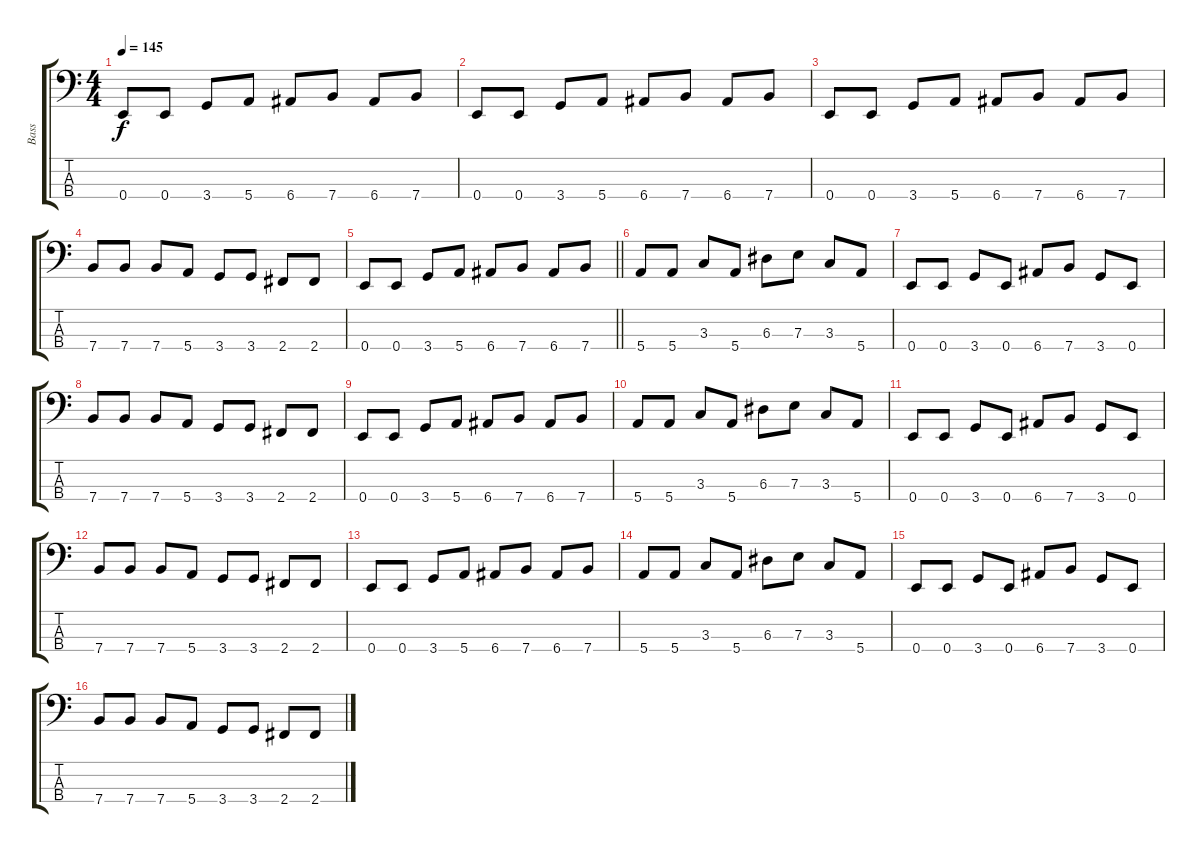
\track ("Bass" "Bass") {instrument electricbasspick}
\staff {score tabs}
\tuning (G2 D2 A1 E1) {hide}
\ts (4 4)
\tempo 145
\clef f4
\ks c
0.4.8{dy f} 0.4.8 3.4.8 5.4.8 6.4.8 7.4.8 6.4.8 7.4.8 |
0.4.8 0.4.8 3.4.8 5.4.8 6.4.8 7.4.8 6.4.8 7.4.8 |
0.4.8 0.4.8 3.4.8 5.4.8 6.4.8 7.4.8 6.4.8 7.4.8 |
7.4.8 7.4.8 7.4.8 5.4.8 3.4.8 3.4.8 2.4.8 2.4.8 |
\barLineRight lightlight
0.4.8 0.4.8 3.4.8 5.4.8 6.4.8 7.4.8 6.4.8 7.4.8 |
5.4.8 5.4.8 3.3.8 5.4.8 6.3.8 7.3.8 3.3.8 5.4.8 |
0.4.8 0.4.8 3.4.8 0.4.8 6.4.8 7.4.8 3.4.8 0.4.8 |
7.4.8 7.4.8 7.4.8 5.4.8 3.4.8 3.4.8 2.4.8 2.4.8 |
0.4.8 0.4.8 3.4.8 5.4.8 6.4.8 7.4.8 6.4.8 7.4.8 |
5.4.8 5.4.8 3.3.8 5.4.8 6.3.8 7.3.8 3.3.8 5.4.8 |
0.4.8 0.4.8 3.4.8 0.4.8 6.4.8 7.4.8 3.4.8 0.4.8 |
7.4.8 7.4.8 7.4.8 5.4.8 3.4.8 3.4.8 2.4.8 2.4.8 |
0.4.8 0.4.8 3.4.8 5.4.8 6.4.8 7.4.8 6.4.8 7.4.8 |
5.4.8{volume 0} 5.4.8 3.3.8 5.4.8 6.3.8 7.3.8 3.3.8 5.4.8 |
0.4.8 0.4.8 3.4.8 0.4.8 6.4.8 7.4.8 3.4.8 0.4.8 |
7.4.8 7.4.8 7.4.8 5.4.8 3.4.8 3.4.8 2.4.8 2.4.8
